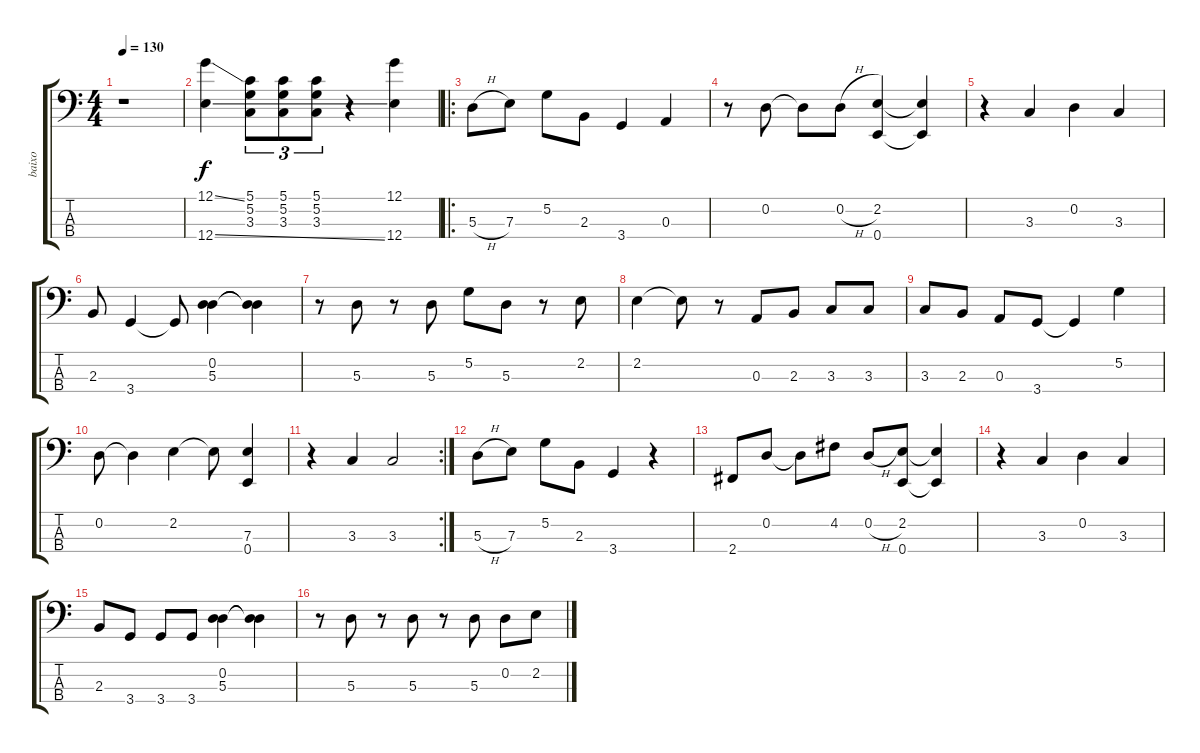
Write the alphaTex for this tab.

\track ("baixo" "baixo") {instrument electricbassfinger}
\staff {score tabs}
\tuning (G2 D2 A1 E1) {hide}
\ts (4 4)
\tempo 130
\clef f4
\ks c
r.1{dy f} |
(12.1{ss} 12.4{ss}).4 (5.1 5.2 3.3).8{tu (3 2)} (5.1 5.2 3.3).8{tu (3 2)} (5.1 5.2 3.3).8{tu (3 2)} r.4 (12.1 12.4).4 |
\ro
5.3{h}.8 7.3.8 5.2.8 2.3.8 3.4.4 0.3.4 |
r.8 0.2.8 0.2{t}.8 0.2{h}.8 (2.2 0.4).4 (2.2{t} 0.4{t}).4 |
r.4 3.3.4 0.2.4 3.3.4 |
2.3.8 3.4.4 3.4{t}.8 (0.2 5.3).4 (0.2{t} 5.3{t}).4 |
r.8 5.3.8 r.8 5.3.8 5.2.8 5.3.8 r.8 2.2.8 |
2.2.4 2.2{t}.8 r.8 0.3.8 2.3.8 3.3.8 3.3.8 |
3.3.8 2.3.8 0.3.8 3.4.8 3.4{t}.4 5.2.4 |
0.2.8 0.2{t}.4 2.2.4 2.2{t}.8 (7.3 0.4).4 |
\rc 2
r.4 3.3.4 3.3.2 |
5.3{h}.8 7.3.8 5.2.8 2.3.8 3.4.4 r.4 |
2.4.8 0.2.8 0.2{t}.8 4.2.8 0.2{h}.8 (2.2 0.4).8 (2.2{t} 0.4{t}).4 |
r.4 3.3.4 0.2.4 3.3.4 |
2.3.8 3.4.8 3.4.8 3.4.8 (0.2 5.3).4 (0.2{t} 5.3{t}).4 |
r.8 5.3.8 r.8 5.3.8 r.8 5.3.8 0.2.8 2.2.8
